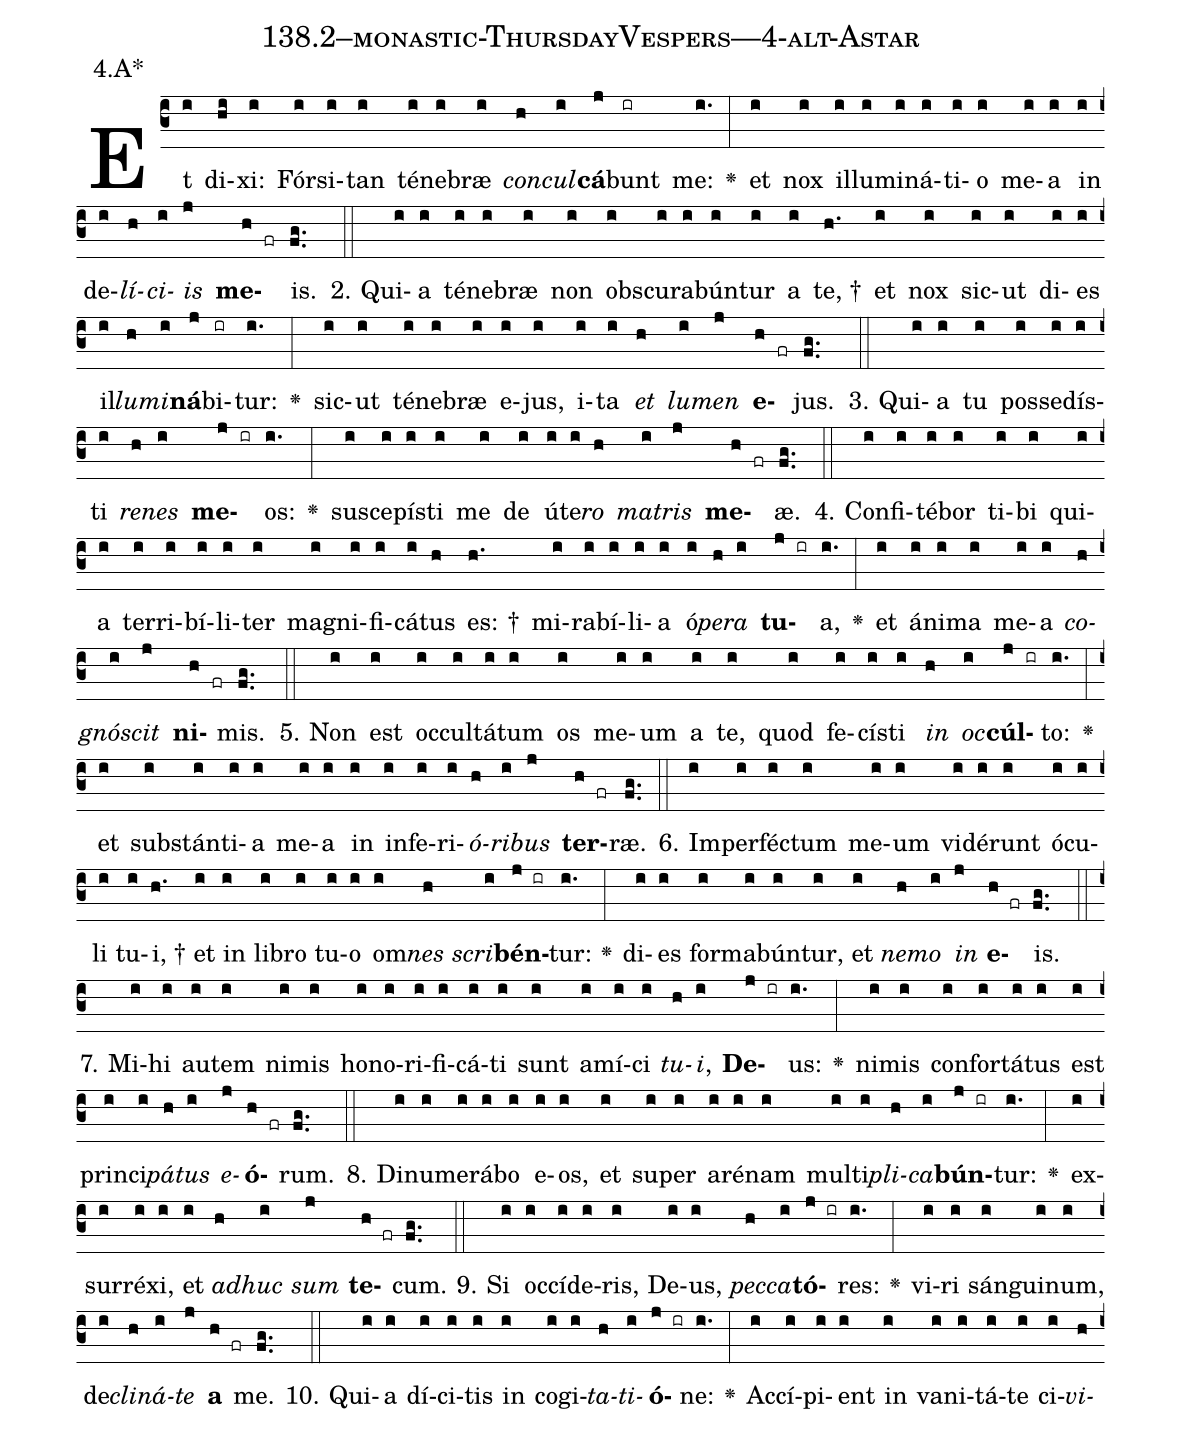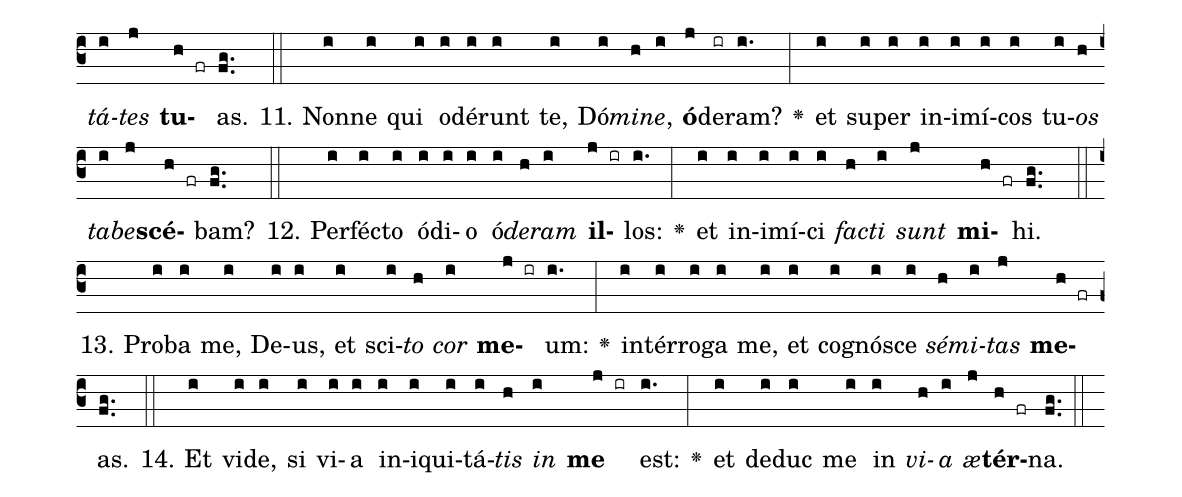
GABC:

name: 138.2--monastic-ThursdayVespers---4-alt-Astar;
annotation: 4.A*;
%%
(c3)Et(i) di(hi)xi:(i) Fór(i)si(i)tan(i) té(i)ne(i)bræ(i) <i>con</i>(h)<i>cul</i>(i)<b>cá</b>(j)bunt(ir) me:(i.) <v>\greheightstar</v>(:) et(i) nox(i) il(i)lu(i)mi(i)ná(i)ti(i)o(i) me(i)a(i) in(i) de(i)<i>lí</i>(h)<i>ci</i>(i)<i>is</i>(j) <b>me</b>(h fr)is.(fg..) (::)
2. Qui(i)a(i) té(i)ne(i)bræ(i) non(i) obs(i)cu(i)ra(i)bún(i)tur(i) a(i) te, †(h.) et(i) nox(i) sic(i)ut(i) di(i)es(i) il(i)<i>lu</i>(h)<i>mi</i>(i)<b>ná</b>(j)bi(ir)tur:(i.) <v>\greheightstar</v>(:) sic(i)ut(i) té(i)ne(i)bræ(i) e(i)jus,(i) i(i)ta(i) <i>et</i>(h) <i>lu</i>(i)<i>men</i>(j) <b>e</b>(h fr)jus.(fg..) (::)
3. Qui(i)a(i) tu(i) pos(i)se(i)dís(i)ti(i) <i>re</i>(h)<i>nes</i>(i) <b>me</b>(j ir)os:(i.) <v>\greheightstar</v>(:) su(i)sce(i)pís(i)ti(i) me(i) de(i) ú(i)te(i)<i>ro</i>(h) <i>ma</i>(i)<i>tris</i>(j) <b>me</b>(h fr)æ.(fg..) (::)
4. Con(i)fi(i)té(i)bor(i) ti(i)bi(i) qui(i)a(i) ter(i)ri(i)bí(i)li(i)ter(i) ma(i)gni(i)fi(i)cá(i)tus(h) es: †(h.) mi(i)ra(i)bí(i)li(i)a(i) ó(i)<i>pe</i>(h)<i>ra</i>(i) <b>tu</b>(j ir)a,(i.) <v>\greheightstar</v>(:) et(i) á(i)ni(i)ma(i) me(i)a(i) <i>co</i>(h)<i>gnó</i>(i)<i>scit</i>(j) <b>ni</b>(h fr)mis.(fg..) (::)
5. Non(i) est(i) oc(i)cul(i)tá(i)tum(i) os(i) me(i)um(i) a(i) te,(i) quod(i) fe(i)cís(i)ti(i) <i>in</i>(h) <i>oc</i>(i)<b>cúl</b>(j ir)to:(i.) <v>\greheightstar</v>(:) et(i) sub(i)stán(i)ti(i)a(i) me(i)a(i) in(i) in(i)fe(i)ri(i)<i>ó</i>(h)<i>ri</i>(i)<i>bus</i>(j) <b>ter</b>(h fr)ræ.(fg..) (::)
6. Im(i)per(i)féc(i)tum(i) me(i)um(i) vi(i)dé(i)runt(i) ó(i)cu(i)li(i) tu(i)i, †(h.) et(i) in(i) li(i)bro(i) tu(i)o(i) om(i)<i>nes</i>(h) <i>scri</i>(i)<b>bén</b>(j ir)tur:(i.) <v>\greheightstar</v>(:) di(i)es(i) for(i)ma(i)bún(i)tur,(i) et(i) <i>ne</i>(h)<i>mo</i>(i) <i>in</i>(j) <b>e</b>(h fr)is.(fg..) (::)
7. Mi(i)hi(i) au(i)tem(i) ni(i)mis(i) ho(i)no(i)ri(i)fi(i)cá(i)ti(i) sunt(i) a(i)mí(i)ci(i) <i>tu</i>(h)<i>i</i>,(i) <b>De</b>(j ir)us:(i.) <v>\greheightstar</v>(:) ni(i)mis(i) con(i)for(i)tá(i)tus(i) est(i) prin(i)ci(i)<i>pá</i>(h)<i>tus</i>(i) <i>e</i>(j)<b>ó</b>(h fr)rum.(fg..) (::)
8. Di(i)nu(i)me(i)rá(i)bo(i) e(i)os,(i) et(i) su(i)per(i) a(i)ré(i)nam(i) mul(i)ti(i)<i>pli</i>(h)<i>ca</i>(i)<b>bún</b>(j ir)tur:(i.) <v>\greheightstar</v>(:) ex(i)sur(i)ré(i)xi,(i) et(i) <i>ad</i>(h)<i>huc</i>(i) <i>sum</i>(j) <b>te</b>(h fr)cum.(fg..) (::)
9. Si(i) oc(i)cí(i)de(i)ris,(i) De(i)us,(i) <i>pec</i>(h)<i>ca</i>(i)<b>tó</b>(j ir)res:(i.) <v>\greheightstar</v>(:) vi(i)ri(i) sán(i)gui(i)num,(i) de(i)<i>cli</i>(h)<i>ná</i>(i)<i>te</i>(j) <b>a</b>(h fr) me.(fg..) (::)
10. Qui(i)a(i) dí(i)ci(i)tis(i) in(i) co(i)gi(i)<i>ta</i>(h)<i>ti</i>(i)<b>ó</b>(j ir)ne:(i.) <v>\greheightstar</v>(:) Ac(i)cí(i)pi(i)ent(i) in(i) va(i)ni(i)tá(i)te(i) ci(i)<i>vi</i>(h)<i>tá</i>(i)<i>tes</i>(j) <b>tu</b>(h fr)as.(fg..) (::)
11. Non(i)ne(i) qui(i) o(i)dé(i)runt(i) te,(i) Dó(i)<i>mi</i>(h)<i>ne</i>,(i) <b>ó</b>(j)de(ir)ram?(i.) <v>\greheightstar</v>(:) et(i) su(i)per(i) in(i)i(i)mí(i)cos(i) tu(i)<i>os</i>(h) <i>ta</i>(i)<i>be</i>(j)<b>scé</b>(h fr)bam?(fg..) (::)
12. Per(i)féc(i)to(i) ó(i)di(i)o(i) ó(i)<i>de</i>(h)<i>ram</i>(i) <b>il</b>(j ir)los:(i.) <v>\greheightstar</v>(:) et(i) in(i)i(i)mí(i)ci(i) <i>fac</i>(h)<i>ti</i>(i) <i>sunt</i>(j) <b>mi</b>(h fr)hi.(fg..) (::)
13. Pro(i)ba(i) me,(i) De(i)us,(i) et(i) sci(i)<i>to</i>(h) <i>cor</i>(i) <b>me</b>(j ir)um:(i.) <v>\greheightstar</v>(:) in(i)tér(i)ro(i)ga(i) me,(i) et(i) co(i)gnó(i)sce(i) <i>sé</i>(h)<i>mi</i>(i)<i>tas</i>(j) <b>me</b>(h fr)as.(fg..) (::)
14. Et(i) vi(i)de,(i) si(i) vi(i)a(i) in(i)i(i)qui(i)tá(i)<i>tis</i>(h) <i>in</i>(i) <b>me</b>(j ir) est:(i.) <v>\greheightstar</v>(:) et(i) de(i)duc(i) me(i) in(i) <i>vi</i>(h)<i>a</i>(i) <i>æ</i>(j)<b>tér</b>(h fr)na.(fg..) (::)
